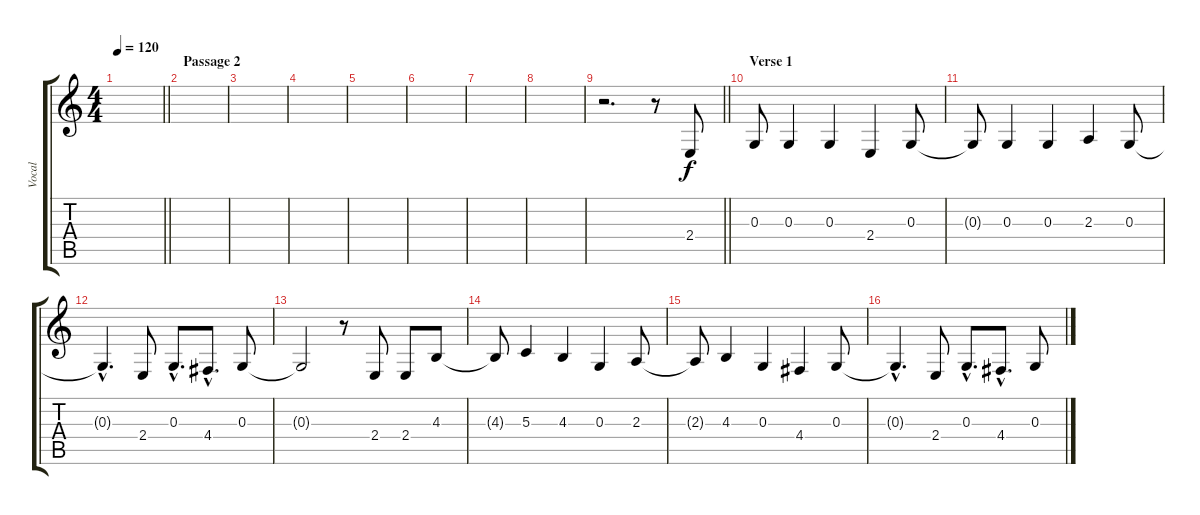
\track ("Vocal" "Vocal") {instrument brightacousticpiano}
\staff {score tabs}
\tuning (E4 B3 G3 D3 A2 E2) {hide}
\ts (4 4)
\tempo 120
\clef g2
\barLineRight lightlight
\ks c
|
\section ("" "Passage 2")
|
|
|
|
|
|
|
\barLineRight lightlight
r.2{d} r.8 2.4.8 |
\section ("" "Verse 1")
0.3.8 0.3.4 0.3.4 2.4.4 0.3.8 |
0.3{t}.8 0.3.4 0.3.4 2.3.4 0.3.8 |
0.3{hac t}.4{d} 2.4.8 0.3{hac}.8{d} 4.4{hac}.8{d} 0.3.8 |
0.3{t}.2 r.8 2.4.8 2.4.8 4.3.8 |
4.3{t}.8 5.3.4 4.3.4 0.3.4 2.3.8 |
2.3{t}.8 4.3.4 0.3.4 4.4.4 0.3.8 |
0.3{hac t}.4{d} 2.4.8 0.3{hac}.8{d} 4.4{hac}.8{d} 0.3.8
